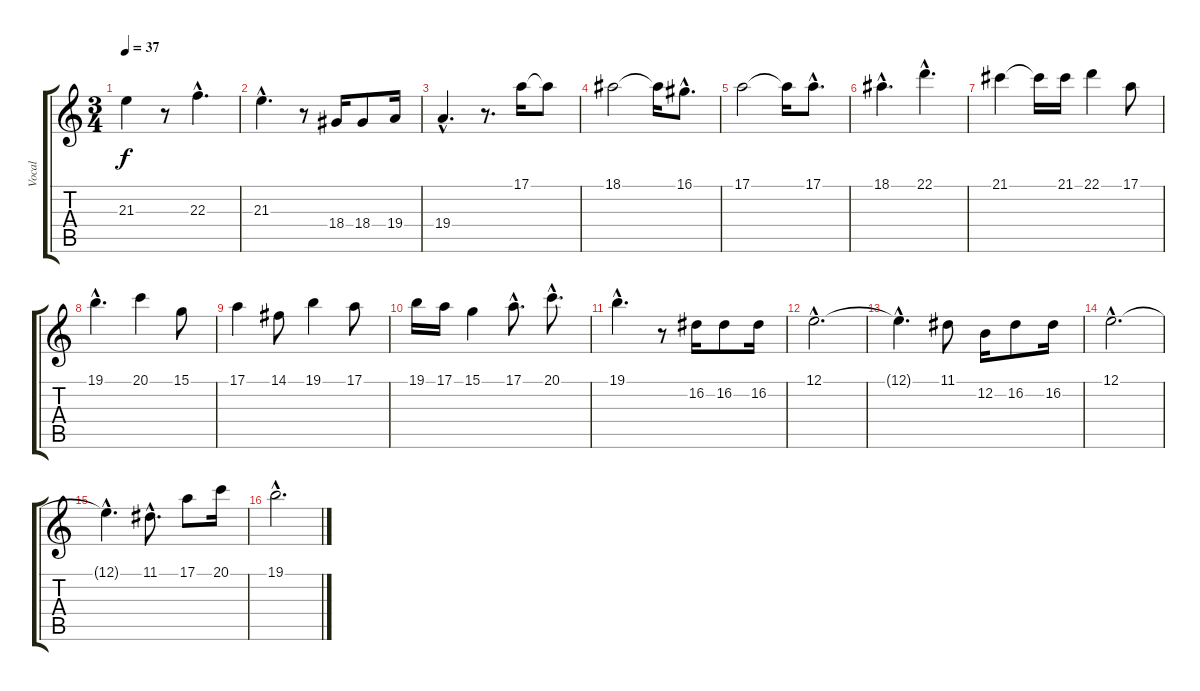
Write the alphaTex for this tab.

\track ("Vocal" "Vocal") {instrument lead2sawtooth}
\staff {score tabs}
\tuning (E4 B3 G3 D3 A2 E2) {hide}
\ts (3 4)
\tempo 37
\clef g2
\ks c
21.3.4{dy f} r.8 22.3{hac}.4{d} |
21.3{hac}.4{d} r.8 18.4.16 18.4.8 19.4.16 |
19.4{hac}.4{d} r.8{d} 17.1.16 17.1{t}.8 |
18.1.2 18.1{t}.16 16.1{hac}.8{d} |
17.1.2 17.1{t}.16 17.1{hac}.8{d} |
18.1{hac}.4{d} 22.1{hac}.4{d} |
21.1.4 21.1{t}.16 21.1.16 22.1.4 17.1.8 |
19.1{hac}.4{d} 20.1.4 15.1.8 |
17.1.4 14.1.8 19.1.4 17.1.8 |
19.1.16 17.1.16 15.1.4 17.1{hac}.8{d} 20.1{hac}.8{d} |
19.1{hac}.4{d} r.8 16.2.16 16.2.8 16.2.16 |
12.1{hac}.2{d} |
12.1{hac t}.4{d} 11.1.8 12.2.16 16.2.8 16.2.16 |
12.1{hac}.2{d} |
12.1{hac t}.4{d} 11.1{hac}.8{d} 17.1.8 20.1.16 |
19.1{hac}.2{d}
